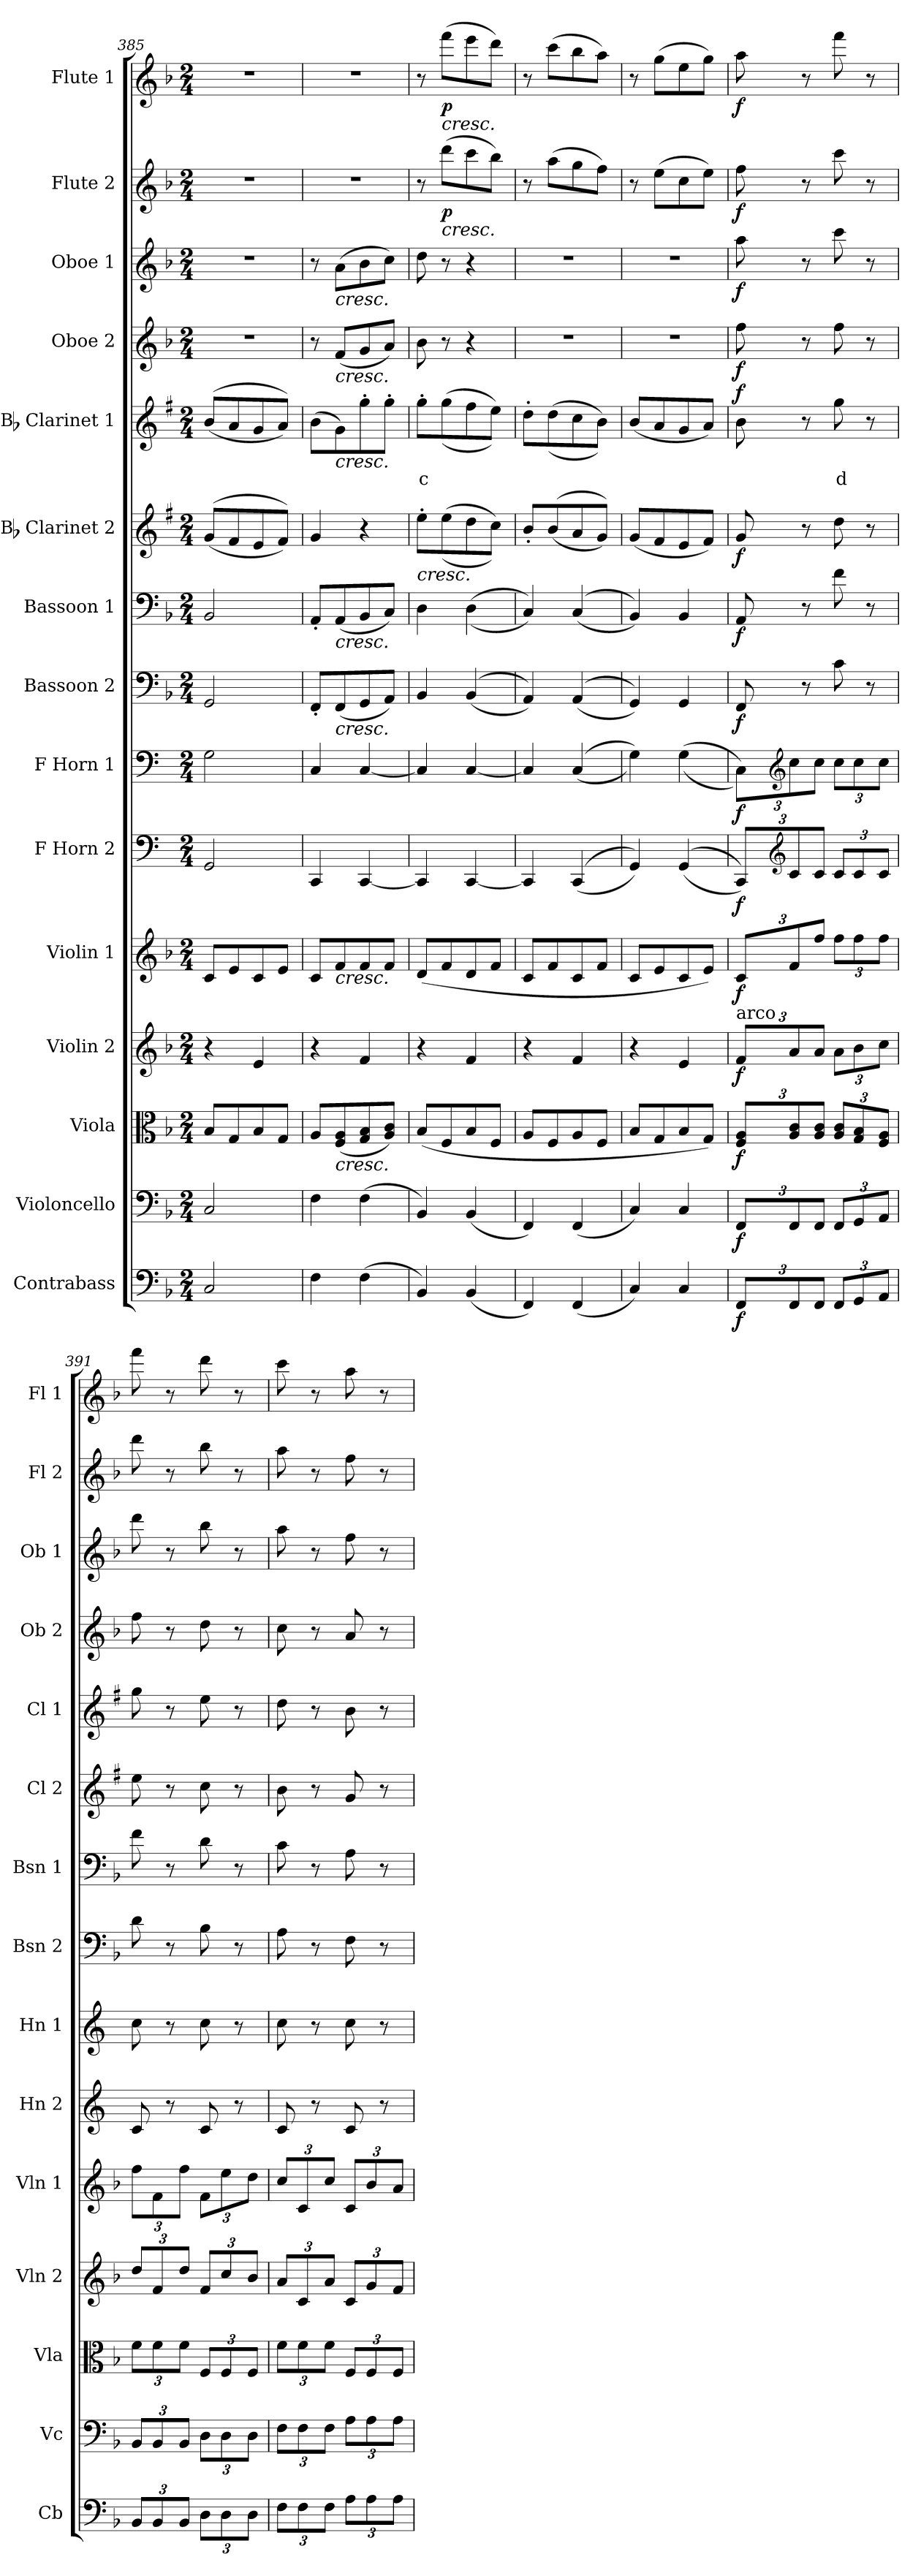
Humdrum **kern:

**kern	**dynam	**kern	**dynam	**kern	**dynam	**kern	**dynam	**kern	**dynam	**kern	**dynam	**kern	**dynam	**kern	**dynam	**kern	**dynam	**kern	**dynam	**kern	**text	**dynam	**kern	**dynam	**kern	**dynam	**kern	**dynam	**kern	**dynam
*part15	*part15	*part14	*part14	*part13	*part13	*part12	*part12	*part11	*part11	*part10	*part10	*part9	*part9	*part8	*part8	*part7	*part7	*part6	*part6	*part5	*part5	*part5	*part4	*part4	*part3	*part3	*part2	*part2	*part1	*part1
*staff15	*staff15	*staff14	*staff14	*staff13	*staff13	*staff12	*staff12	*staff11	*staff11	*staff10	*staff10	*staff9	*staff9	*staff8	*staff8	*staff7	*staff7	*staff6	*staff6	*staff5	*staff5	*staff5	*staff4	*staff4	*staff3	*staff3	*staff2	*staff2	*staff1	*staff1
*I"Contrabass	*	*I"Violoncello	*	*I"Viola	*	*I"Violin 2	*	*I"Violin 1	*	*I"F Horn 2	*	*I"F Horn 1	*	*I"Bassoon 2	*	*I"Bassoon 1	*	*I"Bb Clarinet 2	*	*I"Bb Clarinet 1	*	*	*I"Oboe 2	*	*I"Oboe 1	*	*I"Flute 2	*	*I"Flute 1	*
*I'Cb	*	*I'Vc	*	*I'Vla	*	*I'Vln 2	*	*I'Vln 1	*	*I'Hn 2	*	*I'Hn 1	*	*I'Bsn 2	*	*I'Bsn 1	*	*I'Cl 2	*	*I'Cl 1	*	*	*I'Ob 2	*	*I'Ob 1	*	*I'Fl 2	*	*I'Fl 1	*
*clefF4	*	*clefF4	*	*clefC3	*	*clefG2	*	*clefG2	*	*clefF4	*	*clefF4	*	*clefF4	*	*clefF4	*	*clefG2	*	*clefG2	*	*	*clefG2	*	*clefG2	*	*clefG2	*	*clefG2	*
*ITrd7c12	*	*	*	*	*	*	*	*	*	*ITrd4c7	*	*ITrd4c7	*	*	*	*	*	*ITrd1c2	*	*ITrd1c2	*	*	*	*	*	*	*	*	*	*
*k[b-]	*	*k[b-]	*	*k[b-]	*	*k[b-]	*	*k[b-]	*	*k[b-]	*	*k[b-]	*	*k[b-]	*	*k[b-]	*	*k[b-]	*	*k[b-]	*	*	*k[b-]	*	*k[b-]	*	*k[b-]	*	*k[b-]	*
*M2/4	*	*M2/4	*	*M2/4	*	*M2/4	*	*M2/4	*	*M2/4	*	*M2/4	*	*M2/4	*	*M2/4	*	*M2/4	*	*M2/4	*	*	*M2/4	*	*M2/4	*	*M2/4	*	*M2/4	*
=385	=385	=385	=385	=385	=385	=385	=385	=385	=385	=385	=385	=385	=385	=385	=385	=385	=385	=385	=385	=385	=385	=385	=385	=385	=385	=385	=385	=385	=385	=385
2CC/	.	2C/	.	8B-/L	.	4r	.	8c/L	.	2CC/	.	2C\	.	2GG/	.	2BB-/	.	((8f/L	.	((8a/L	.	.	2r	.	2r	.	2r	.	2r	.
.	.	.	.	8G/	.	.	.	8e/	.	.	.	.	.	.	.	.	.	8e/	.	8g/	.	.	.	.	.	.	.	.	.	.
.	.	.	.	8B-/	.	4e/	.	8c/	.	.	.	.	.	.	.	.	.	8d/	.	8f/	.	.	.	.	.	.	.	.	.	.
.	.	.	.	8G/J	.	.	.	8e/J	.	.	.	.	.	.	.	.	.	8e/J))	.	8g/J))	.	.	.	.	.	.	.	.	.	.
=386	=386	=386	=386	=386	=386	=386	=386	=386	=386	=386	=386	=386	=386	=386	=386	=386	=386	=386	=386	=386	=386	=386	=386	=386	=386	=386	=386	=386	=386	=386
4FF\	.	4F\	.	8A/L	.	4r	.	8c/L	.	4FFF/	.	4FF/	.	8FF'/L	.	8AA'/L	.	4f/	.	(8a\L	.	.	8r	.	8r	.	2r	.	2r	.
!	!	!	!	!	!	!	!	!	!	!	!	!	!	!	!	!	!	!	!	!	!	!	!	!	!LO:TX:b:i:t=cresc.	!	!	!	!	!
!	!	!	!	!	!	!	!	!	!	!	!	!	!	!	!	!	!	!	!	!	!	!	!LO:TX:b:i:t=cresc.	!	!	!	!	!	!	!
!	!	!	!	!	!	!	!	!	!	!	!	!	!	!	!	!	!	!	!	!LO:TX:b:i:t=cresc.	!	!	!	!	!	!	!	!	!	!
!	!	!	!	!	!	!	!	!	!	!	!	!	!	!	!	!LO:TX:b:i:t=cresc.	!	!	!	!	!	!	!	!	!	!	!	!	!	!
!	!	!	!	!	!	!	!	!	!	!	!	!	!	!LO:TX:b:i:t=cresc.	!	!	!	!	!	!	!	!	!	!	!	!	!	!	!	!
!	!	!	!	!	!	!	!	!LO:TX:b:i:t=cresc.	!	!	!	!	!	!	!	!	!	!	!	!	!	!	!	!	!	!	!	!	!	!
!	!	!	!	!LO:TX:b:i:t=cresc.	!	!	!	!	!	!	!	!	!	!	!	!	!	!	!	!	!	!	!	!	!	!	!	!	!	!
.	.	.	.	(8F/ 8A/	.	.	.	8f/	.	.	.	.	.	(8FF/	.	(8AA/	.	.	.	8f\)	.	.	(8f/L	.	(8a\L	.	.	.	.	.
(4FF\	.	(4F\	.	8G/ 8B-/	.	4f/	.	8f/	.	[4FFF/	.	[4FF/	.	8GG/	.	8BB-/	.	4r	.	8ff'\	.	.	8g/	.	8b-\	.	.	.	.	.
.	.	.	.	8A/ 8c/J)	.	.	.	8f/J	.	.	.	.	.	8AA/J)	.	8C/J)	.	.	.	8ff'\J	.	.	8a/J)	.	8cc\J)	.	.	.	.	.
=387	=387	=387	=387	=387	=387	=387	=387	=387	=387	=387	=387	=387	=387	=387	=387	=387	=387	=387	=387	=387	=387	=387	=387	=387	=387	=387	=387	=387	=387	=387
!	!	!	!	!	!	!	!	!	!	!	!	!	!	!	!	!	!	!LO:TX:b:i:t=cresc.	!	!	!	!	!	!	!	!	!	!	!	!
!	!	!	!	!	!	!	!	!	!	!	!	!	!	!	!	!	!	!	!	!	!LO:LY:b:color=#FF0000	!	!	!	!	!	!	!	!	!
4BBB-/)	.	4BB-/)	.	(8B-/L	.	4r	.	(8d/L	.	4FFF/]	.	4FF/]	.	4BB-/	.	4D\	.	8dd'\L	.	8ff'\L	c	.	8b-\	.	8dd\	.	8r	.	8r	.
!	!	!	!	!	!	!	!	!	!	!	!	!	!	!	!	!	!	!	!	!	!	!	!	!	!	!	!	!	!LO:TX:b:i:t=cresc.	!
!	!	!	!	!	!	!	!	!	!	!	!	!	!	!	!	!	!	!	!	!	!	!	!	!	!	!	!LO:TX:b:i:t=cresc.	!	!	!
!	!	!	!	!	!	!	!	!	!	!	!	!	!	!	!	!	!	!	!	!	!	!	!	!	!	!	!	!LO:DY:b	!	!LO:DY:b
.	.	.	.	8F/	.	.	.	8f/	.	.	.	.	.	.	.	.	.	((8dd\	.	((8ff\	.	.	8r	.	8r	.	(8ddd\L	p	(8fff\L	p
(4BBB-/	.	(4BB-/	.	8B-/	.	4f/	.	8d/	.	[4FFF/	.	[4FF/	.	((4BB-/	.	((4D\	.	8cc\	.	8ee\	.	.	4r	.	4r	.	8ccc\	.	8eee\	.
.	.	.	.	8F/J	.	.	.	8f/J	.	.	.	.	.	.	.	.	.	8b-\J))	.	8dd\J))	.	.	.	.	.	.	8bb-\J)	.	8ddd\J)	.
!!LO:PB:g=z
=388	=388	=388	=388	=388	=388	=388	=388	=388	=388	=388	=388	=388	=388	=388	=388	=388	=388	=388	=388	=388	=388	=388	=388	=388	=388	=388	=388	=388	=388	=388
4FFF/)	.	4FF/)	.	8A/L	.	4r	.	8c/L	.	4FFF/]	.	4FF/]	.	4AA/))	.	4C/))	.	8a'/L	.	8cc'\L	.	.	2r	.	2r	.	8r	.	8r	.
.	.	.	.	8F/	.	.	.	8f/	.	.	.	.	.	.	.	.	.	((8a/	.	((8cc\	.	.	.	.	.	.	(8aa\L	.	(8ccc\L	.
(4FFF/	.	(4FF/	.	8A/	.	4f/	.	8c/	.	((4FFF/	.	((4FF/	.	((4AA/	.	((4C/	.	8g/	.	8b-\	.	.	.	.	.	.	8gg\	.	8bb-\	.
.	.	.	.	8F/J	.	.	.	8f/J	.	.	.	.	.	.	.	.	.	8f/J))	.	8a\J))	.	.	.	.	.	.	8ff\J)	.	8aa\J)	.
=389	=389	=389	=389	=389	=389	=389	=389	=389	=389	=389	=389	=389	=389	=389	=389	=389	=389	=389	=389	=389	=389	=389	=389	=389	=389	=389	=389	=389	=389	=389
4CC/)	.	4C/)	.	8B-/L	.	4r	.	8c/L	.	4CC/))	.	4C\))	.	4GG/))	.	4BB-/))	.	(8f/L	.	(8a/L	.	.	2r	.	2r	.	8r	.	8r	.
.	.	.	.	8G/	.	.	.	8e/	.	.	.	.	.	.	.	.	.	8e/	.	8g/	.	.	.	.	.	.	(8ee\L	.	(8gg\L	.
4CC/	.	4C/	.	8B-/	.	4e/	.	8c/	.	((4CC/	.	((4C\	.	4GG/	.	4BB-/	.	8d/	.	8f/	.	.	.	.	.	.	8cc\	.	8ee\	.
.	.	.	.	8G/J)	.	.	.	8e/J)	.	.	.	.	.	.	.	.	.	8e/J)	.	8g/J)	.	.	.	.	.	.	8ee\J)	.	8gg\J)	.
=390	=390	=390	=390	=390	=390	=390	=390	=390	=390	=390	=390	=390	=390	=390	=390	=390	=390	=390	=390	=390	=390	=390	=390	=390	=390	=390	=390	=390	=390	=390
*Xbrackettup	*	*Xbrackettup	*	*Xbrackettup	*	*Xbrackettup	*	*Xbrackettup	*	*Xbrackettup	*	*Xbrackettup	*	*	*	*	*	*	*	*	*	*	*	*	*	*	*	*	*	*
!	!	!	!	!	!	!LO:TX:a:t=arco	!	!	!	!	!	!	!	!	!	!	!	!	!	!	!	!	!	!	!	!	!	!	!	!
!	!LO:DY:b	!	!LO:DY:b	!	!LO:DY:b	!	!LO:DY:b	!	!LO:DY:b	!	!LO:DY:b	!	!LO:DY:b	!	!LO:DY:b	!	!LO:DY:b	!	!LO:DY:b	!	!	!LO:DY:b	!	!LO:DY:b	!	!LO:DY:b	!	!LO:DY:b	!	!LO:DY:b
12FFF/L	f	12FF/L	f	12F/ 12A/L	f	12f/L	f	12c/L	f	12FFF/L))	f	12FF\L))	f	8FF/	f	8AA/	f	8f/	f	8a\	.	f	8ff\	f	8aa\	f	8ff\	f	8aa\	f
*	*	*	*	*	*	*	*	*	*	*clefG2	*	*clefG2	*	*	*	*	*	*	*	*	*	*	*	*	*	*	*	*	*	*
12FFF/	.	12FF/	.	12A/ 12c/	.	12a/	.	12f/	.	12F/	.	12f\	.	.	.	.	.	.	.	.	.	.	.	.	.	.	.	.	.	.
.	.	.	.	.	.	.	.	.	.	.	.	.	.	8r	.	8r	.	8r	.	8r	.	.	8r	.	8r	.	8r	.	8r	.
12FFF/J	.	12FF/J	.	12A/ 12c/J	.	12a/J	.	12ff/J	.	12F/J	.	12f\J	.	.	.	.	.	.	.	.	.	.	.	.	.	.	.	.	.	.
!	!	!	!	!	!	!	!	!	!	!	!	!	!	!	!	!	!	!	!	!	!LO:LY:b:color=#FF0000	!	!	!	!	!	!	!	!	!
12FFF/L	.	12FF/L	.	12A/ 12c/L	.	12a\L	.	12ff\L	.	12F/L	.	12f\L	.	8c\	.	8f\	.	8cc\	.	8ff\	d	.	8ff\	.	8ccc\	.	8ccc\	.	8fff\	.
12GGG/	.	12GG/	.	12G/ 12B-/	.	12b-\	.	12ff\	.	12F/	.	12f\	.	.	.	.	.	.	.	.	.	.	.	.	.	.	.	.	.	.
.	.	.	.	.	.	.	.	.	.	.	.	.	.	8r	.	8r	.	8r	.	8r	.	.	8r	.	8r	.	8r	.	8r	.
12AAA/J	.	12AA/J	.	12F/ 12A/J	.	12cc\J	.	12ff\J	.	12F/J	.	12f\J	.	.	.	.	.	.	.	.	.	.	.	.	.	.	.	.	.	.
=391	=391	=391	=391	=391	=391	=391	=391	=391	=391	=391	=391	=391	=391	=391	=391	=391	=391	=391	=391	=391	=391	=391	=391	=391	=391	=391	=391	=391	=391	=391
12BBB-/L	.	12BB-/L	.	12f\L	.	12dd/L	.	12ff\L	.	8F/	.	8f\	.	8d\	.	8f\	.	8dd\	.	8ff\	.	.	8ff\	.	8ddd\	.	8ddd\	.	8fff\	.
12BBB-/	.	12BB-/	.	12f\	.	12f/	.	12f\	.	.	.	.	.	.	.	.	.	.	.	.	.	.	.	.	.	.	.	.	.	.
.	.	.	.	.	.	.	.	.	.	8r	.	8r	.	8r	.	8r	.	8r	.	8r	.	.	8r	.	8r	.	8r	.	8r	.
12BBB-/J	.	12BB-/J	.	12f\J	.	12dd/J	.	12ff\J	.	.	.	.	.	.	.	.	.	.	.	.	.	.	.	.	.	.	.	.	.	.
12DD\L	.	12D\L	.	12F/L	.	12f/L	.	12f\L	.	8F/	.	8f\	.	8B-\	.	8d\	.	8b-\	.	8dd\	.	.	8dd\	.	8bb-\	.	8bb-\	.	8ddd\	.
12DD\	.	12D\	.	12F/	.	12cc/	.	12ee\	.	.	.	.	.	.	.	.	.	.	.	.	.	.	.	.	.	.	.	.	.	.
.	.	.	.	.	.	.	.	.	.	8r	.	8r	.	8r	.	8r	.	8r	.	8r	.	.	8r	.	8r	.	8r	.	8r	.
12DD\J	.	12D\J	.	12F/J	.	12b-/J	.	12dd\J	.	.	.	.	.	.	.	.	.	.	.	.	.	.	.	.	.	.	.	.	.	.
=392	=392	=392	=392	=392	=392	=392	=392	=392	=392	=392	=392	=392	=392	=392	=392	=392	=392	=392	=392	=392	=392	=392	=392	=392	=392	=392	=392	=392	=392	=392
12FF\L	.	12F\L	.	12f\L	.	12a/L	.	12cc/L	.	8F/	.	8f\	.	8A\	.	8c\	.	8a\	.	8cc\	.	.	8cc\	.	8aa\	.	8aa\	.	8ccc\	.
12FF\	.	12F\	.	12f\	.	12c/	.	12c/	.	.	.	.	.	.	.	.	.	.	.	.	.	.	.	.	.	.	.	.	.	.
.	.	.	.	.	.	.	.	.	.	8r	.	8r	.	8r	.	8r	.	8r	.	8r	.	.	8r	.	8r	.	8r	.	8r	.
12FF\J	.	12F\J	.	12f\J	.	12a/J	.	12cc/J	.	.	.	.	.	.	.	.	.	.	.	.	.	.	.	.	.	.	.	.	.	.
12AA\L	.	12A\L	.	12F/L	.	12c/L	.	12c/L	.	8F/	.	8f\	.	8F\	.	8A\	.	8f/	.	8a\	.	.	8a/	.	8ff\	.	8ff\	.	8aa\	.
12AA\	.	12A\	.	12F/	.	12g/	.	12b-/	.	.	.	.	.	.	.	.	.	.	.	.	.	.	.	.	.	.	.	.	.	.
.	.	.	.	.	.	.	.	.	.	8r	.	8r	.	8r	.	8r	.	8r	.	8r	.	.	8r	.	8r	.	8r	.	8r	.
12AA\J	.	12A\J	.	12F/J	.	12f/J	.	12a/J	.	.	.	.	.	.	.	.	.	.	.	.	.	.	.	.	.	.	.	.	.	.
=	=	=	=	=	=	=	=	=	=	=	=	=	=	=	=	=	=	=	=	=	=	=	=	=	=	=	=	=	=	=
*-	*-	*-	*-	*-	*-	*-	*-	*-	*-	*-	*-	*-	*-	*-	*-	*-	*-	*-	*-	*-	*-	*-	*-	*-	*-	*-	*-	*-	*-	*-
